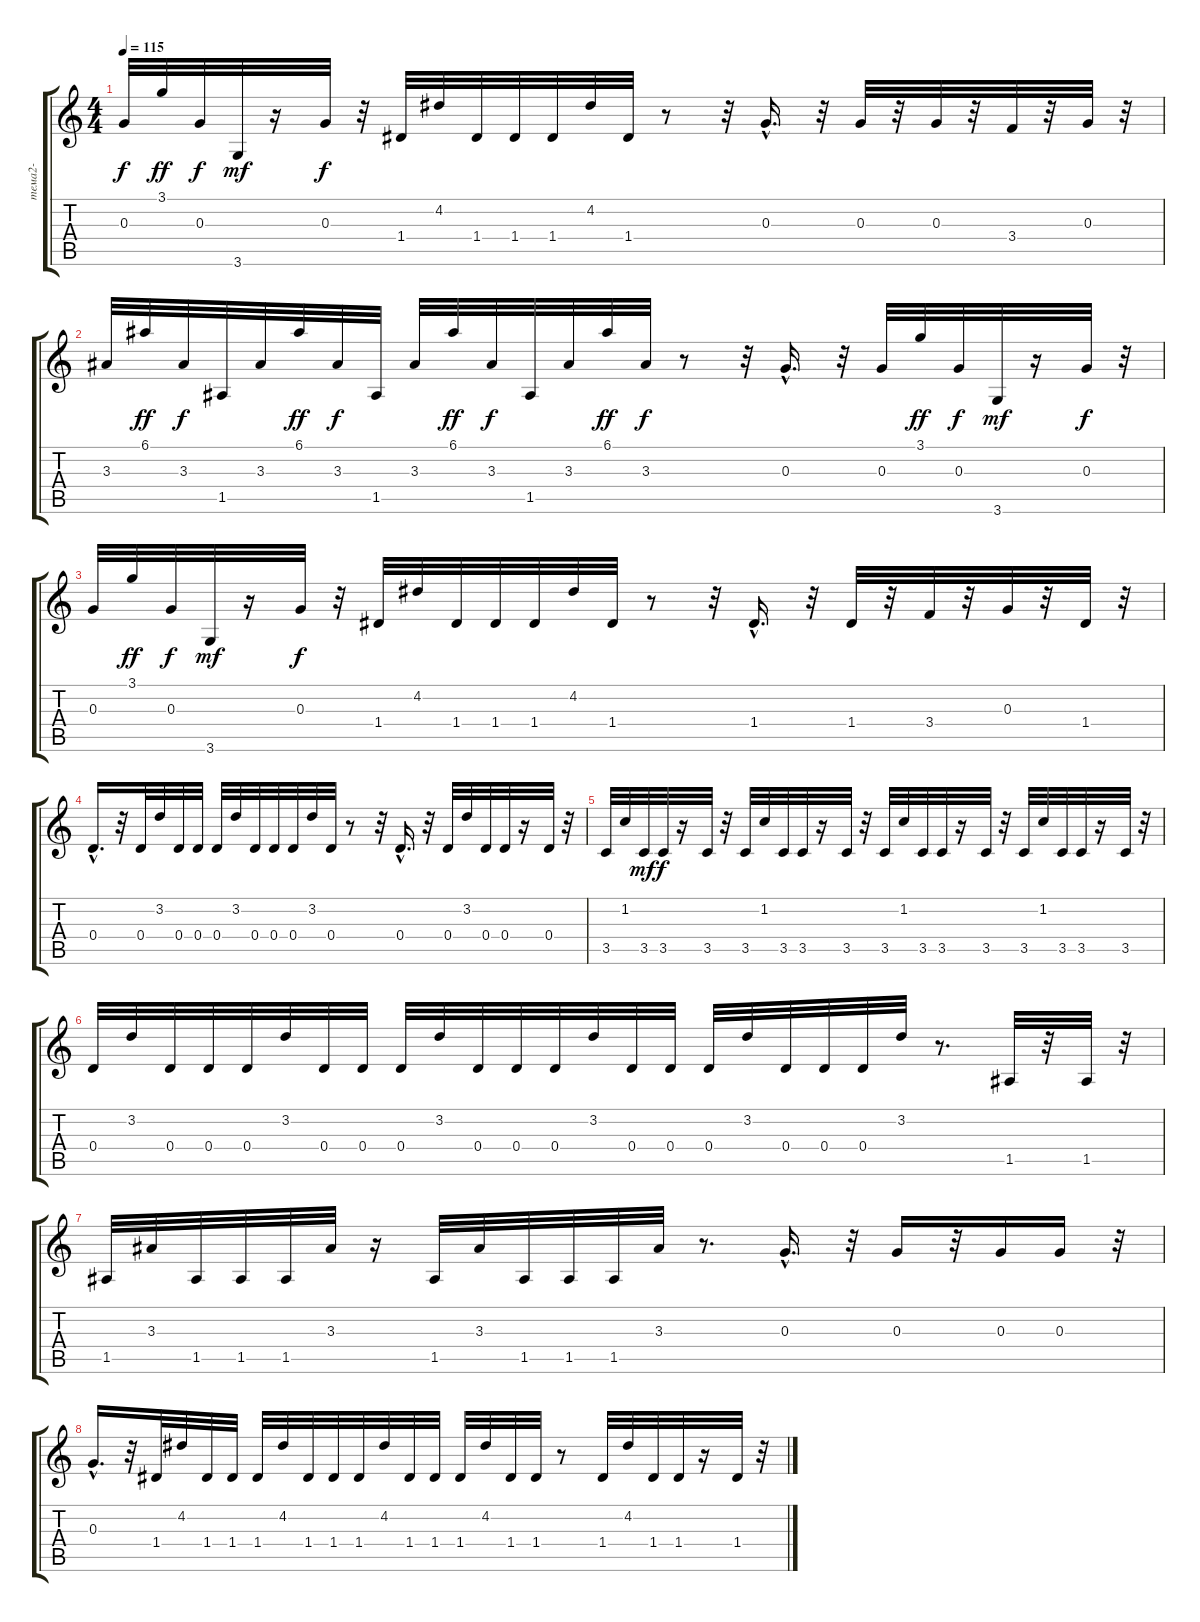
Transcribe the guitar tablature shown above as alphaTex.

\track ("тема2-" "тема2-") {instrument distortionguitar}
\staff {score tabs}
\tuning (E4 B3 G3 D3 A2 E2) {hide}
\ts (4 4)
\tempo 115
\clef g2
\ks c
0.3.32{dy f} 3.1.32{dy ff} 0.3.32{dy f} 3.6.32{dy mf} r.16 0.3.32{dy f} r.32 1.4.32 4.2.32 1.4.32 1.4.32 1.4.32 4.2.32 1.4.32 r.8 r.32 0.3{hac}.16{d} r.32 0.3.32 r.32 0.3.32 r.32 3.4.32 r.32 0.3.32 r.32 |
3.3.32 6.1.32{dy ff} 3.3.32{dy f} 1.5.32 3.3.32 6.1.32{dy ff} 3.3.32{dy f} 1.5.32 3.3.32 6.1.32{dy ff} 3.3.32{dy f} 1.5.32 3.3.32 6.1.32{dy ff} 3.3.32{dy f} r.8 r.32 0.3{hac}.16{d} r.32 0.3.32 3.1.32{dy ff} 0.3.32{dy f} 3.6.32{dy mf} r.16 0.3.32{dy f} r.32 |
0.3.32 3.1.32{dy ff} 0.3.32{dy f} 3.6.32{dy mf} r.16 0.3.32{dy f} r.32 1.4.32 4.2.32 1.4.32 1.4.32 1.4.32 4.2.32 1.4.32 r.8 r.32 1.4{hac}.16{d} r.32 1.4.32 r.32 3.4.32 r.32 0.3.32 r.32 1.4.32 r.32 |
0.4{hac}.16{d} r.32 0.4.32 3.2.32 0.4.32 0.4.32 0.4.32 3.2.32 0.4.32 0.4.32 0.4.32 3.2.32 0.4.32 r.8 r.32 0.4{hac}.16{d} r.32 0.4.32 3.2.32 0.4.32 0.4.32 r.16 0.4.32 r.32 |
3.5.32 1.2.32 3.5.32{dy mf} 3.5.32{dy f} r.16 3.5.32 r.32 3.5.32 1.2.32 3.5.32 3.5.32 r.16 3.5.32 r.32 3.5.32 1.2.32 3.5.32 3.5.32 r.16 3.5.32 r.32 3.5.32 1.2.32 3.5.32 3.5.32 r.16 3.5.32 r.32 |
0.4.32 3.2.32 0.4.32 0.4.32 0.4.32 3.2.32 0.4.32 0.4.32 0.4.32 3.2.32 0.4.32 0.4.32 0.4.32 3.2.32 0.4.32 0.4.32 0.4.32 3.2.32 0.4.32 0.4.32 0.4.32 3.2.32 r.8{d} 1.5.32 r.32 1.5.32 r.32 |
1.5.32 3.3.32 1.5.32 1.5.32 1.5.32 3.3.32 r.16 1.5.32 3.3.32 1.5.32 1.5.32 1.5.32 3.3.32 r.8{d} 0.3{hac}.16{d} r.32 0.3.16 r.32 0.3.16 0.3.16 r.32 |
0.3{hac}.16{d} r.32 1.4.32 4.2.32 1.4.32 1.4.32 1.4.32 4.2.32 1.4.32 1.4.32 1.4.32 4.2.32 1.4.32 1.4.32 1.4.32 4.2.32 1.4.32 1.4.32 r.8 1.4.32 4.2.32 1.4.32 1.4.32 r.16 1.4.32 r.32
